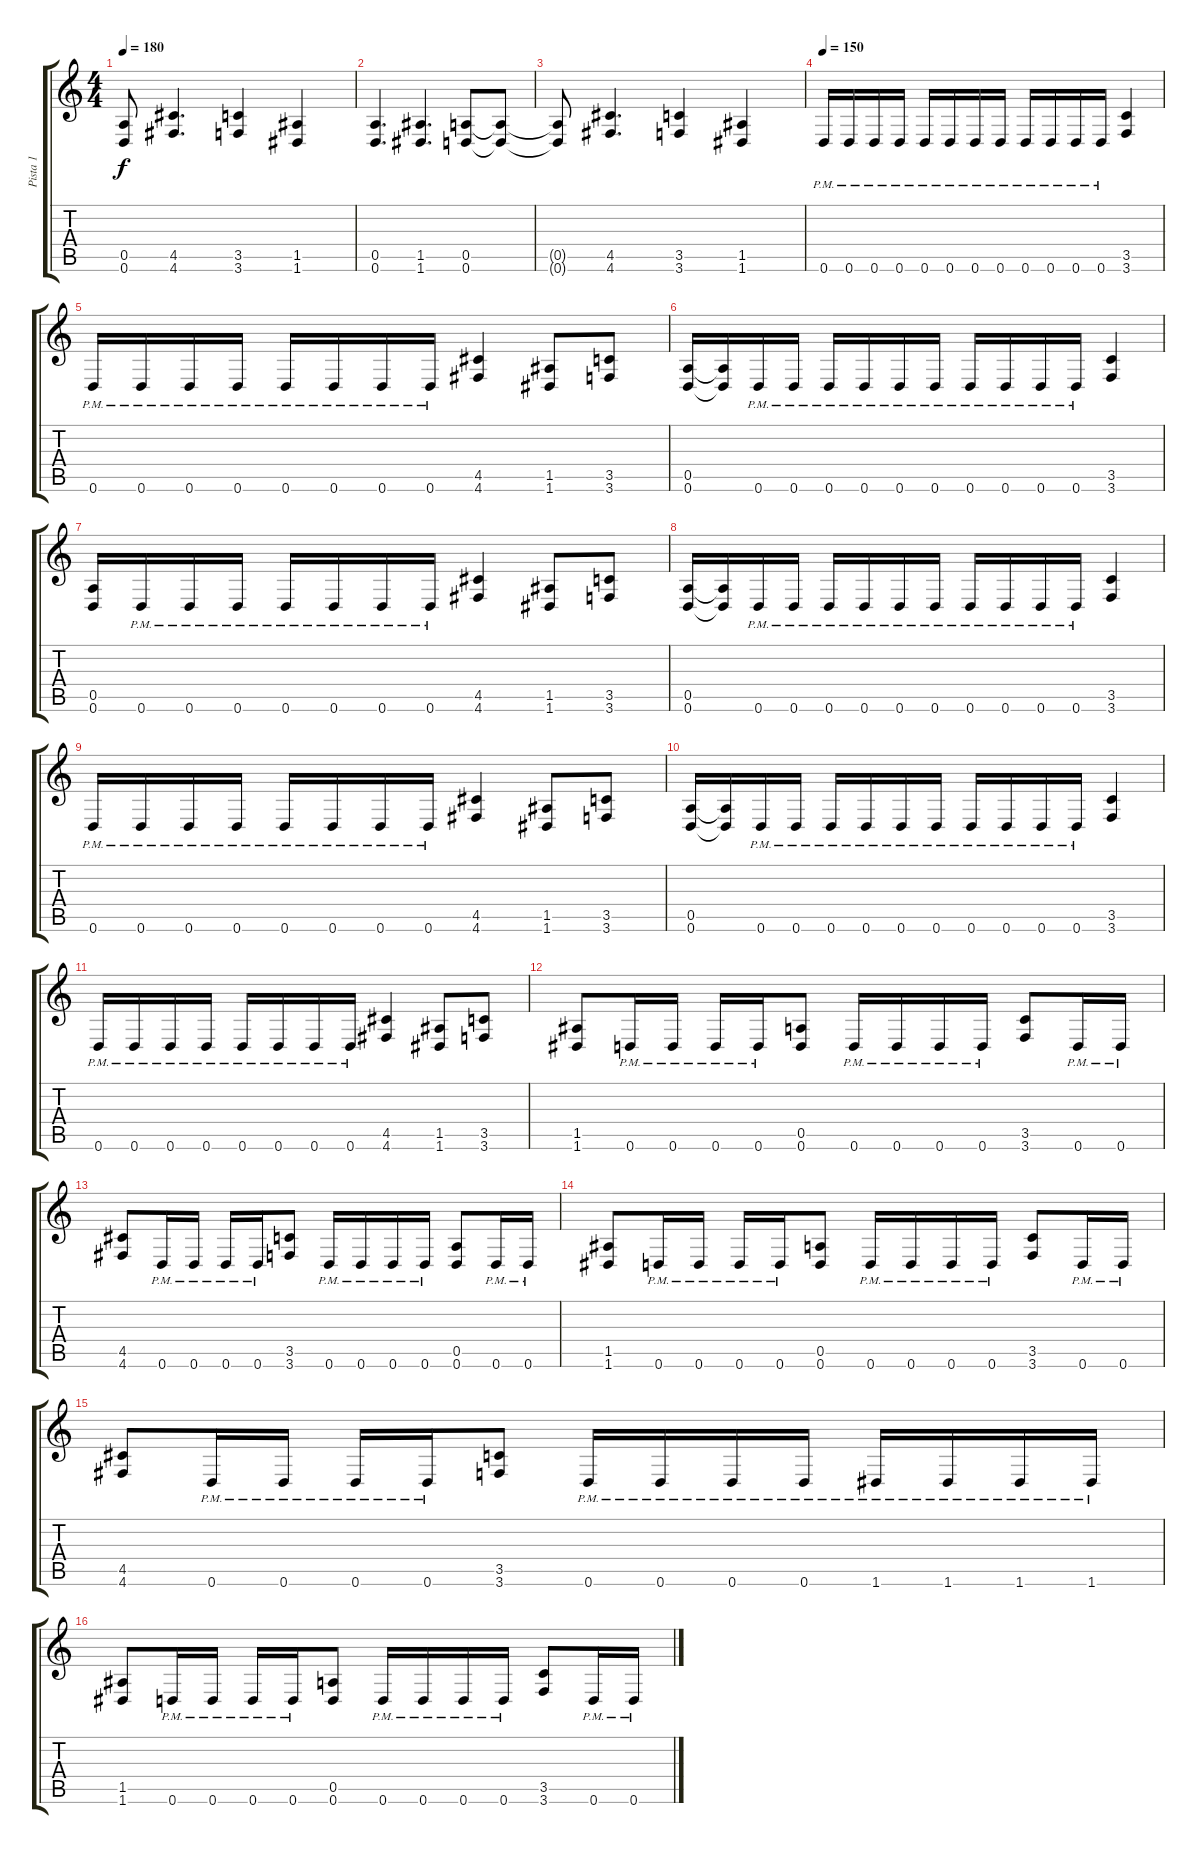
\track ("Pista 1" "Pista 1") {instrument distortionguitar}
\staff {score tabs}
\tuning (E4 B3 G3 D3 A2 D2) {hide}
\ts (4 4)
\tempo 180
\clef g2
\ks c
(0.5{t} 0.6{t}).8{dy f} (4.5 4.6).4{d} (3.5 3.6).4 (1.5 1.6).4 |
(0.5 0.6).4{d} (1.5 1.6).4{d} (0.5 0.6).8 (0.5{t} 0.6{t}).8 |
(0.5{t} 0.6{t}).8 (4.5 4.6).4{d} (3.5 3.6).4 (1.5 1.6).4 |
\tempo 150
0.6{pm}.16 0.6{pm}.16 0.6{pm}.16 0.6{pm}.16 0.6{pm}.16 0.6{pm}.16 0.6{pm}.16 0.6{pm}.16 0.6{pm}.16 0.6{pm}.16 0.6{pm}.16 0.6{pm}.16 (3.5 3.6).4 |
0.6{pm}.16 0.6{pm}.16 0.6{pm}.16 0.6{pm}.16 0.6{pm}.16 0.6{pm}.16 0.6{pm}.16 0.6{pm}.16 (4.5 4.6).4 (1.5 1.6).8 (3.5 3.6).8 |
(0.5 0.6).16 (0.5{t} 0.6{t}).16 0.6{pm}.16 0.6{pm}.16 0.6{pm}.16 0.6{pm}.16 0.6{pm}.16 0.6{pm}.16 0.6{pm}.16 0.6{pm}.16 0.6{pm}.16 0.6{pm}.16 (3.5 3.6).4 |
(0.5 0.6).16 0.6{pm}.16 0.6{pm}.16 0.6{pm}.16 0.6{pm}.16 0.6{pm}.16 0.6{pm}.16 0.6{pm}.16 (4.5 4.6).4 (1.5 1.6).8 (3.5 3.6).8 |
(0.5 0.6).16 (0.5{t} 0.6{t}).16 0.6{pm}.16 0.6{pm}.16 0.6{pm}.16 0.6{pm}.16 0.6{pm}.16 0.6{pm}.16 0.6{pm}.16 0.6{pm}.16 0.6{pm}.16 0.6{pm}.16 (3.5 3.6).4 |
0.6{pm}.16 0.6{pm}.16 0.6{pm}.16 0.6{pm}.16 0.6{pm}.16 0.6{pm}.16 0.6{pm}.16 0.6{pm}.16 (4.5 4.6).4 (1.5 1.6).8 (3.5 3.6).8 |
(0.5 0.6).16 (0.5{t} 0.6{t}).16 0.6{pm}.16 0.6{pm}.16 0.6{pm}.16 0.6{pm}.16 0.6{pm}.16 0.6{pm}.16 0.6{pm}.16 0.6{pm}.16 0.6{pm}.16 0.6{pm}.16 (3.5 3.6).4 |
0.6{pm}.16 0.6{pm}.16 0.6{pm}.16 0.6{pm}.16 0.6{pm}.16 0.6{pm}.16 0.6{pm}.16 0.6{pm}.16 (4.5 4.6).4 (1.5 1.6).8 (3.5 3.6).8 |
(1.5 1.6).8 0.6{pm}.16 0.6{pm}.16 0.6{pm}.16 0.6{pm}.16 (0.5 0.6).8 0.6{pm}.16 0.6{pm}.16 0.6{pm}.16 0.6{pm}.16 (3.5 3.6).8 0.6{pm}.16 0.6{pm}.16 |
(4.5 4.6).8 0.6{pm}.16 0.6{pm}.16 0.6{pm}.16 0.6{pm}.16 (3.5 3.6).8 0.6{pm}.16 0.6{pm}.16 0.6{pm}.16 0.6{pm}.16 (0.5 0.6).8 0.6{pm}.16 0.6{pm}.16 |
(1.5 1.6).8 0.6{pm}.16 0.6{pm}.16 0.6{pm}.16 0.6{pm}.16 (0.5 0.6).8 0.6{pm}.16 0.6{pm}.16 0.6{pm}.16 0.6{pm}.16 (3.5 3.6).8 0.6{pm}.16 0.6{pm}.16 |
(4.5 4.6).8 0.6{pm}.16 0.6{pm}.16 0.6{pm}.16 0.6{pm}.16 (3.5 3.6).8 0.6{pm}.16 0.6{pm}.16 0.6{pm}.16 0.6{pm}.16 1.6{pm}.16 1.6{pm}.16 1.6{pm}.16 1.6{pm}.16 |
(1.5 1.6).8 0.6{pm}.16 0.6{pm}.16 0.6{pm}.16 0.6{pm}.16 (0.5 0.6).8 0.6{pm}.16 0.6{pm}.16 0.6{pm}.16 0.6{pm}.16 (3.5 3.6).8 0.6{pm}.16 0.6{pm}.16
